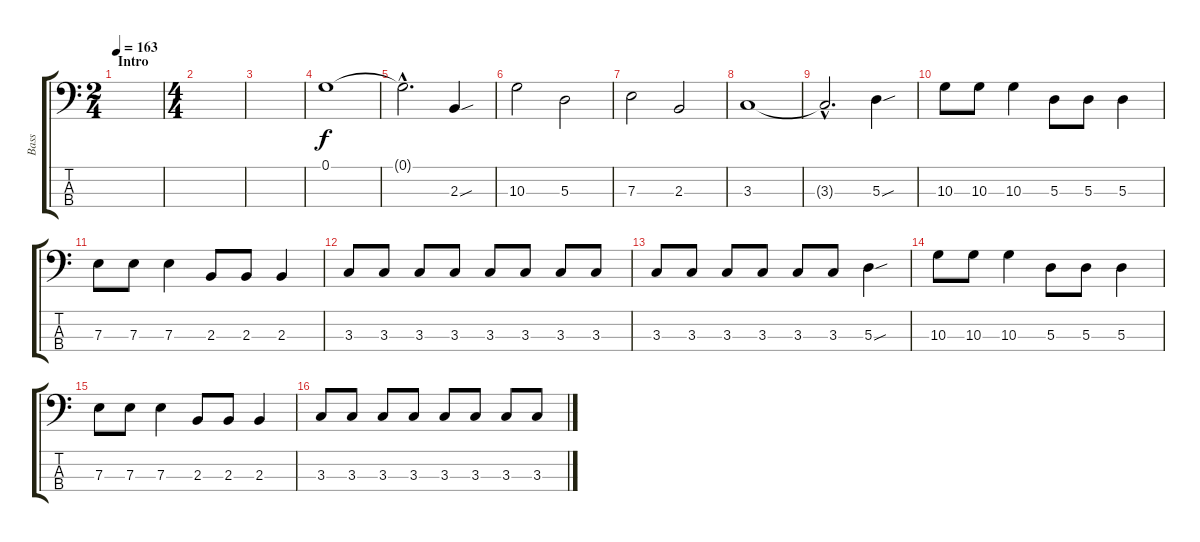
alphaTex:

\track ("Bass" "Bass") {instrument electricbassfinger}
\staff {score tabs}
\tuning (G2 D2 A1 E1) {hide}
\ts (2 4)
\section ("" "Intro")
\tempo 163
\clef f4
\ks c
|
\ts (4 4)
|
|
0.1.1 |
0.1{hac t}.2{d} 2.3{sou}.4 |
10.3.2 5.3.2 |
7.3.2 2.3.2 |
3.3.1 |
3.3{hac t}.2{d} 5.3{sou}.4 |
10.3.8 10.3.8 10.3.4 5.3.8 5.3.8 5.3.4 |
7.3.8 7.3.8 7.3.4 2.3.8 2.3.8 2.3.4 |
3.3.8 3.3.8 3.3.8 3.3.8 3.3.8 3.3.8 3.3.8 3.3.8 |
3.3.8 3.3.8 3.3.8 3.3.8 3.3.8 3.3.8 5.3{sou}.4 |
10.3.8 10.3.8 10.3.4 5.3.8 5.3.8 5.3.4 |
7.3.8 7.3.8 7.3.4 2.3.8 2.3.8 2.3.4 |
3.3.8 3.3.8 3.3.8 3.3.8 3.3.8 3.3.8 3.3.8 3.3.8
